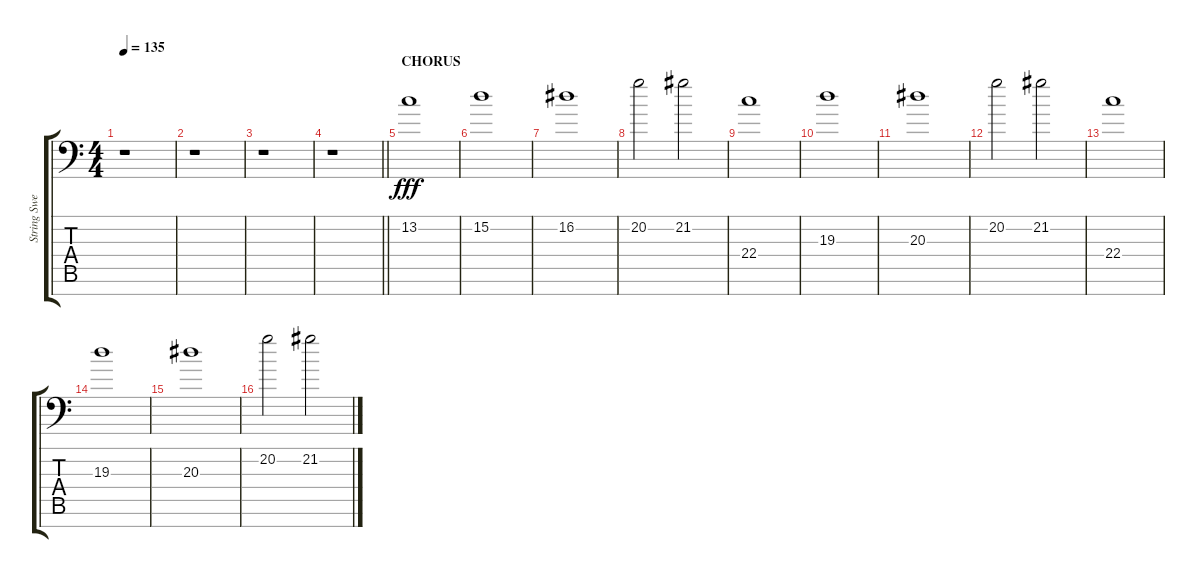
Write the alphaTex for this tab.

\track ("String Swell" "String Swe") {instrument pad8sweep}
\staff {score tabs}
\tuning (C8 B3 G3 D3 A2 E2 C-1) {hide}
\ts (4 4)
\tempo 135
\clef f4
\ks c
r.1{dy fff} |
r.1 |
r.1 |
\barLineRight lightlight
r.1 |
\section ("" "CHORUS")
13.2.1 |
15.2.1 |
16.2.1 |
20.2.2 21.2.2 |
22.4.1 |
19.3.1 |
20.3.1 |
20.2.2 21.2.2 |
22.4.1 |
19.3.1 |
20.3.1 |
20.2.2 21.2.2
